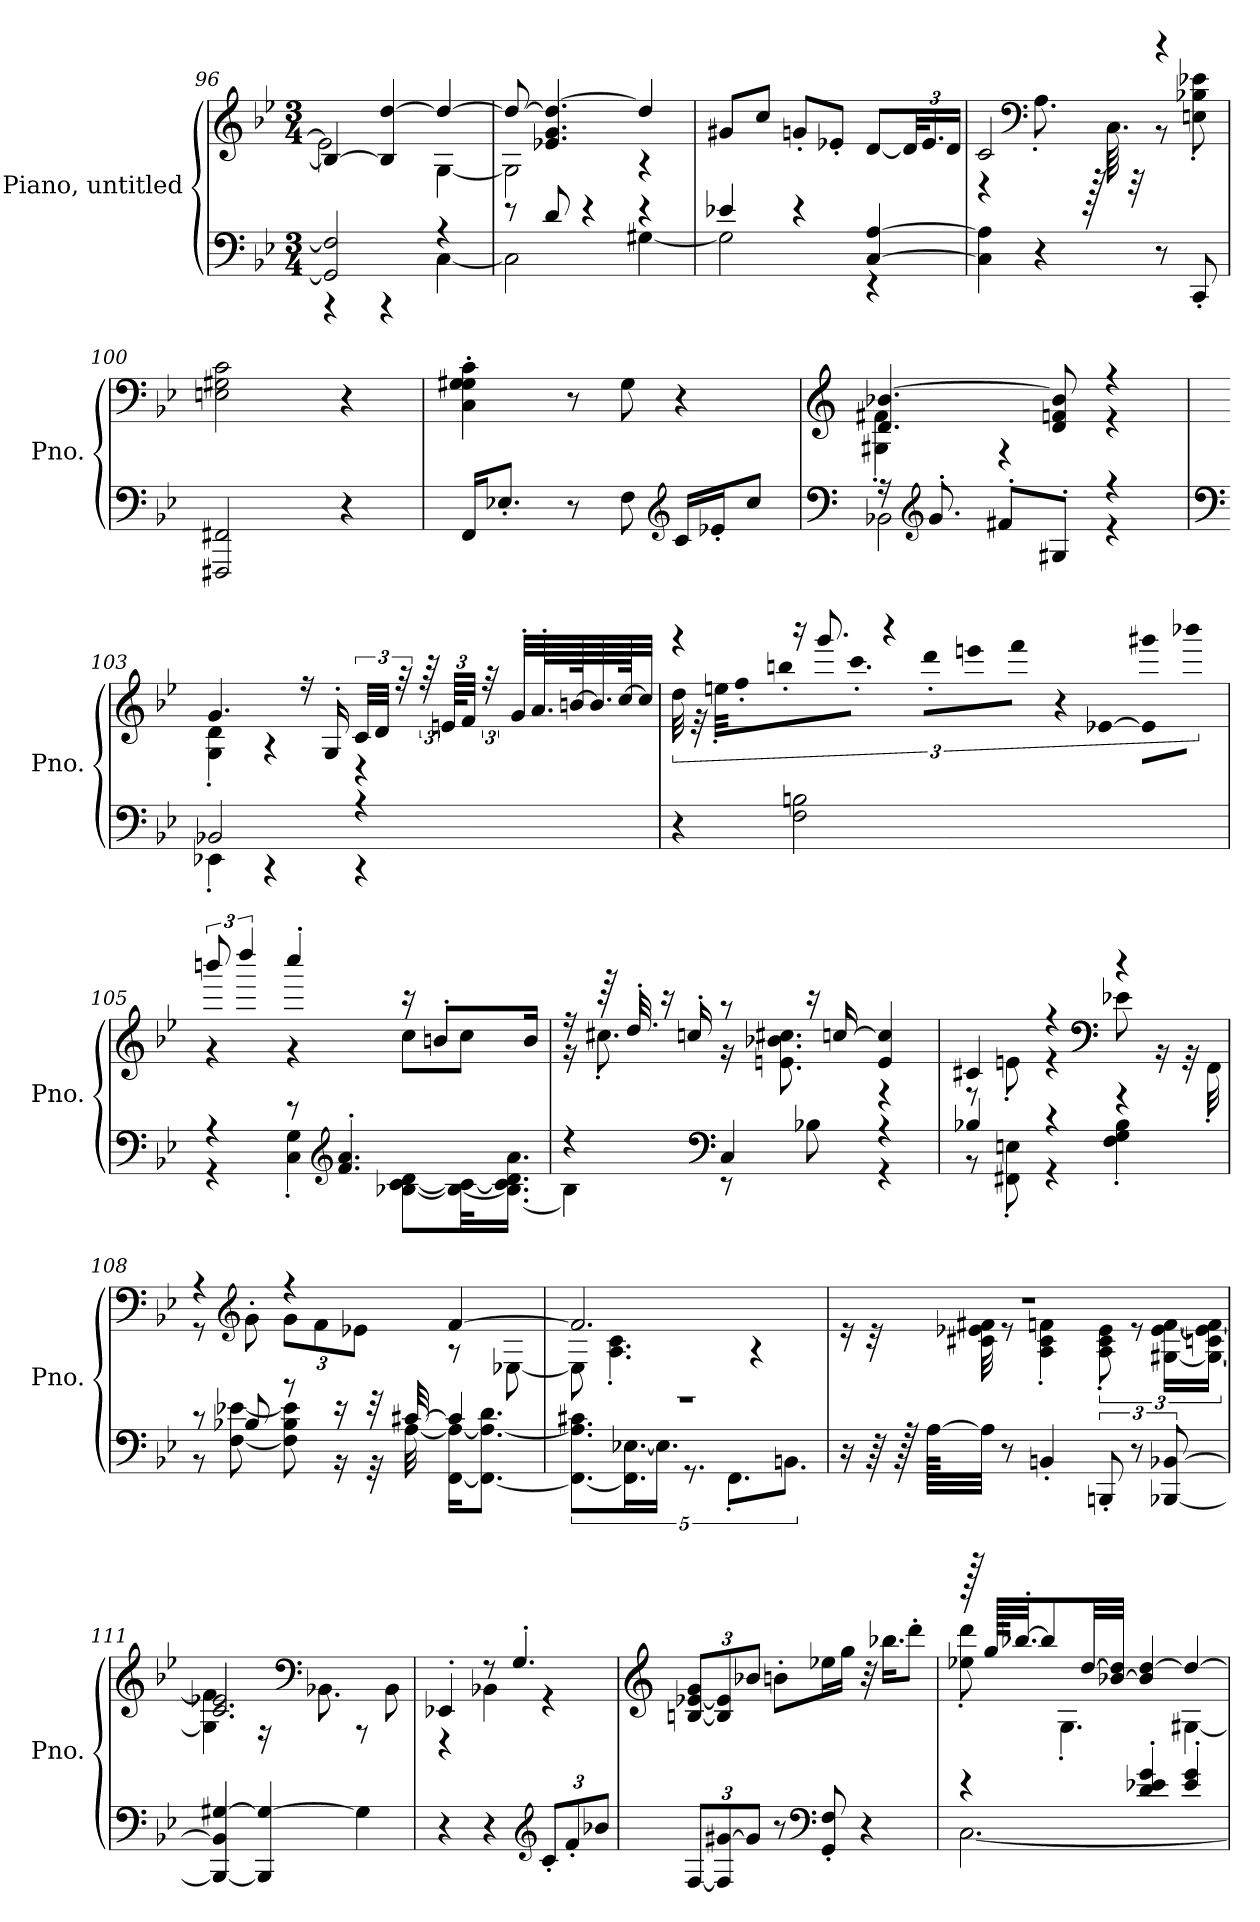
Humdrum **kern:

**kern	**kern
*part1	*part1
*staff2	*staff1
*I"Piano, untitled	*
*I'Pno.	*
*clefF4	*clefG2
*k[b-e-]	*k[b-e-]
*M3/4	*M3/4
=96	=96
*^	*^
2GG/] 2F/]	4r	4B/_	2e-\]
.	4r	4B/] [4dd/	.
4r	[4C\	4dd/_	[4G\
=97	=97	=97	=97
8r	2C\]	8dd/_	2G\]
8d/	.	4.e-X/ 4.g/ 4.dd/_	.
4r	.	.	.
4r	[4G#X\	4dd/]	4r
*	*	*v	*v
=98	=98	=98
4e-X/	2G#\]	8g#X/L
.	.	8cc/J
4r	.	8gn'/L
.	.	8e-X'/J
[4C/ [4A/	4r	[8d/L
*	*	*Xbrackettup
.	.	48d/KL]
.	.	24.e-/
.	.	24d/JJ
*v	*v	*
=99	=99
*	*^
4C\] 4A\]	2c/	4r
*	*clefF4	*
4r	.	8.A'\
.	.	128r
.	.	64.C\
.	.	32r
8r	4r	8r
8CC'/	.	8E\' 8B-X\' 8e-X\'
*	*v	*v
=100	=100
2FFF#X/ 2FF#X/	2E\ 2G#X\ 2c\
4r	4r
!!LO:PB:g=z
=101	=101
16FF/KL	4C\' 4G\' 4G#X\' 4c\'
8.E-X'/J	.
8r	8r
8F\	8G#\
*clefG2	*
16c/LL	4r
16e-X'/J	.
8cc/J	.
=102	=102
*clefF4	*clefG2
*^	*^
16r	2BB-X\	4.d/ [4.b-X/	4G#X\' 4f#X\'
*clefG2	*	*	*
8.g'/	.	.	.
8f#X'/L	.	.	4r
8G#X'/J	.	8d/ 8fn/ 8b-/]	.
4r	4r	4r	4r
=103	=103	=103	=103
*clefF4	*	*	*
2BB-X/	4EE-X'\	4.g/	4G\' 4d\'
.	4r	.	4r
.	.	16r	.
.	.	16G'/	.
*	*	*brackettup	*
4r	4r	48c/LLL	4r
.	.	48d/JJJ	.
.	.	48r	.
.	.	96r	.
.	.	96e/KLLL	.
.	.	48f/JJJ	.
.	.	48r	.
.	.	32g'/LLL	.
.	.	64.a'/L	.
.	.	[128b/K	.
.	.	64.b/]	.
.	.	[128cc/JK	.
.	.	32cc/JJJ]	.
*v	*v	*	*
!!LO:LB:g=z	!!
=104	=104	=104
4r	4r	48dd\
.	.	48r
.	.	48ee'\KKL
.	.	8ff'\
.	.	64bb'\KLL
.	.	32.ccc'\JJJ
2F\ 2B\	16r	32ddd'\LLL
.	.	64eee\L
.	.	64fff\JJJJ
.	8.ggg/	16r
.	.	[8e-X\
.	4r	8e-\] 8ggg#X\L
.	.	8bbb-X\J
=105	=105	=105
*^	*	*
4r	4r	12bbb/	4r
.	.	6dddd/	.
8r	4C\' 4G\'	4cccc'/	4r
*clefG2	*	*	*
4.f/' 4.a/'	.	.	.
.	[8B-X\ [8c\ 8d\L	16r	8cc\L
.	.	8b'/L	.
.	32B-\_ 32c\_KL	.	8cc\J
.	16.B-\_ 16.c\] 16.d\ 16.a\JJ	.	.
.	.	16b/Jk	.
!!LO:LB:g=z	!!
=106	=106	=106	=106
4r	4B-\]	16r	16r
.	.	64r	8.cc#X'\
.	.	32.dd'/	.
.	.	16r	.
.	.	16ccn'/	.
*clefF4	*	*	*
4C/	8r	8r	16r
.	.	.	8.e\ 8.b-X\ 8.cc#X\
.	8B-X\	16r	.
.	.	[16ccn/	.
4r	4r	4e/ 4cc/]	4r
=107	=107	=107	=107
4B-X/	8r	4c#X/	8r
.	8FF#X\' 8E\'	.	8e'\
4r	4r	4r	4r
*	*	*clefF4	*
4r	4F\' 4G\' 4B-\'	4r	8e-X\
.	.	.	16r
.	.	.	32r
.	.	.	32FF'\
=108	=108	=108	=108
8r	8r	4r	8r
*	*	*clefG2	*
8B-X/	[8F\ [8e-X\	.	8g'\
*	*	*	*Xbrackettup
8r	8F\] 8B-\ 8e-\]	4r	12g\L
.	.	.	12f\
16r	16r	.	.
.	.	.	12e-X\J
32r	32r	.	.
[32c#X/	[32A\	.	.
4c#/]	[16FF\ 16A\_KL	[4f/	8r
.	8.FF\_ 8.A\_ 8.d\J	.	.
.	.	.	[8E-X\
!!LO:LB:g=z	!!
=109	=109	=109	=109
2.r	10.FF\_ 10.A\] 10.c#X\L	2.f/]	8E-\]
.	.	.	4.A\' 4.c\'
.	20.FF\] [20.E-X\L	.	.
.	20.E-\JJ]	.	.
.	10.r	.	.
.	10.FF'\L	.	.
.	.	.	4r
.	10.BB\J	.	.
*v	*v	*	*
=110	=110	=110
16r	2.r	16r
64r	.	32r
128r	.	.
[128A\KKLLL	.	.
32A\JJJ]	.	32c#X\ 32e-X\ 32f#X\
8r	.	8r
4BB'/	.	4A\' 4c#\' 4fn\'
*	*	*brackettup
12BBB'/	.	12A\' 12c#\' 12e-\'
12r	.	12r
[12BBB-X/ [12BB-X/	.	[24G#X\ [24e-\ [24f\LL
.	.	24G#\_ 24cn\ 24e-\] 24f\_JJ
=111	=111	=111
4BBB-/_ 4BB-/] [4G#X/	2.c/ 2.e-X/	4G#\] 4f\]
4BBB-/] 4G#/_	.	16r
*	*clefF4	*
.	.	8.BB-X\
4G#\]	.	8r
.	.	8BB-\
=112	=112	=112
4r	4EE-X'/	4r
4r	8r	4BB-X\
.	4.G'/	.
*clefG2	*	*
*Xbrackettup	*	*
12c'/L	.	4r
12f'/	.	.
12b-X/J	.	.
*	*v	*v
!!LO:LB:g=z
=113	=113
*	*clefG2
*	*Xbrackettup
[12F/L	[12B/ [12e-X/ 12g/L
12F/] [12g#X/	12B/] 12e-/]
12g#/J]	12b-X/J
8r	8bn'\L
*clefF4	*
8GG/' 8F/'	16ee-X\L
.	16gg\JJ
4r	32r
.	16.bb-X\KL
.	8ddd'\J
=114	=114
*^	*^
4r	[2.C\	128r	8ee-X\' 8ddd\'
.	.	128gg/KKLLL	.
.	.	[32.bb-X'/JJ	.
.	.	8bb-/]	.
.	.	.	4.G'\
.	.	[32dd/LL	.
.	.	[32b-X/ 32dd/]JJJ	.
4d/' 4e-X/' 4g/'	.	4b-/] [4dd/	.
4e-/' 4g/'	.	4dd/_	[4G#X\
*v	*v	*	*
*	*v	*v
=	=
*-	*-
